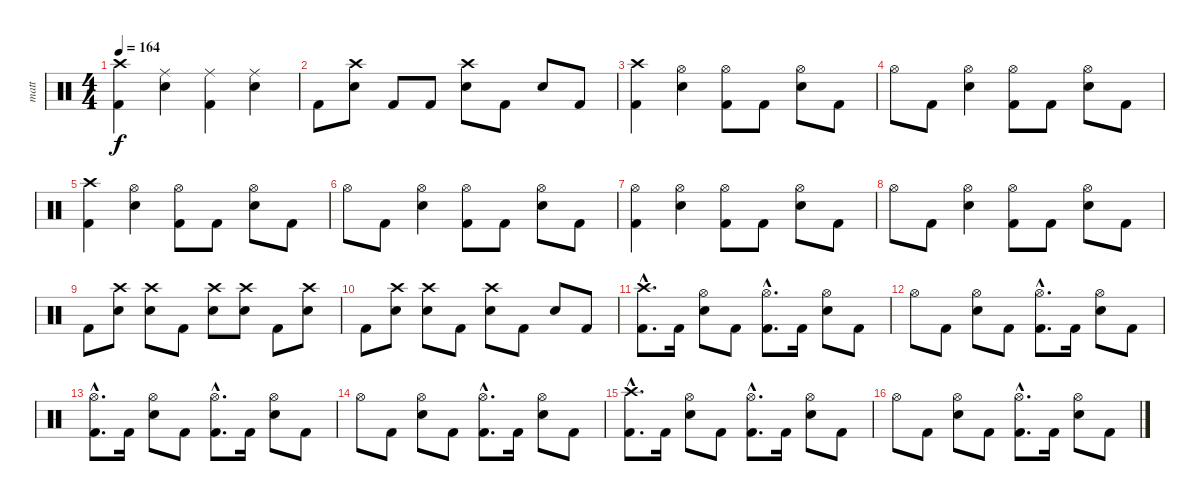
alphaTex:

\track ("matt" "matt") {instrument percussion}
\staff {score}
\articulation defaults
\ts (4 4)
\tempo 164
\clef neutral
\ks c
("Crash high (hit)" "Kick (hit) 2").4{dy f} ("Ride (middle)" "Electric Snare (hit)").4 ("Ride (middle)" "Kick (hit) 2").4 ("Ride (middle)" "Electric Snare (hit)").4 |
"Kick (hit) 2".8 ("Crash high (hit)" "Electric Snare (hit)").8 "Kick (hit) 2".8 "Kick (hit) 2".8 ("Crash high (hit)" "Electric Snare (hit)").8 "Kick (hit) 2".8 "Electric Snare (hit)".8 "Kick (hit) 2".8 |
("Crash high (hit)" "Kick (hit) 2").4 ("Hi-Hat (open)" "Electric Snare (hit)").4 ("Hi-Hat (open)" "Kick (hit) 2").8 "Kick (hit) 2".8 ("Hi-Hat (open)" "Electric Snare (hit)").8 "Kick (hit) 2".8 |
"Hi-Hat (open)".8 "Kick (hit) 2".8 ("Hi-Hat (open)" "Electric Snare (hit)").4 ("Hi-Hat (open)" "Kick (hit) 2").8 "Kick (hit) 2".8 ("Hi-Hat (open)" "Electric Snare (hit)").8 "Kick (hit) 2".8 |
("Crash high (hit)" "Kick (hit) 2").4 ("Hi-Hat (open)" "Electric Snare (hit)").4 ("Hi-Hat (open)" "Kick (hit) 2").8 "Kick (hit) 2".8 ("Hi-Hat (open)" "Electric Snare (hit)").8 "Kick (hit) 2".8 |
"Hi-Hat (open)".8 "Kick (hit) 2".8 ("Hi-Hat (open)" "Electric Snare (hit)").4 ("Hi-Hat (open)" "Kick (hit) 2").8 "Kick (hit) 2".8 ("Hi-Hat (open)" "Electric Snare (hit)").8 "Kick (hit) 2".8 |
("Hi-Hat (open)" "Kick (hit) 2").4 ("Hi-Hat (open)" "Electric Snare (hit)").4 ("Hi-Hat (open)" "Kick (hit) 2").8 "Kick (hit) 2".8 ("Hi-Hat (open)" "Electric Snare (hit)").8 "Kick (hit) 2".8 |
"Hi-Hat (open)".8 "Kick (hit) 2".8 ("Hi-Hat (open)" "Electric Snare (hit)").4 ("Hi-Hat (open)" "Kick (hit) 2").8 "Kick (hit) 2".8 ("Hi-Hat (open)" "Electric Snare (hit)").8 "Kick (hit) 2".8 |
"Kick (hit) 2".8 ("Crash high (hit)" "Electric Snare (hit)").8 ("Crash high (hit)" "Electric Snare (hit)").8 "Kick (hit) 2".8 ("Crash high (hit)" "Electric Snare (hit)").8 ("Crash high (hit)" "Electric Snare (hit)").8 "Kick (hit) 2".8 ("Crash high (hit)" "Electric Snare (hit)").8 |
"Kick (hit) 2".8 ("Crash high (hit)" "Electric Snare (hit)").8 ("Crash high (hit)" "Electric Snare (hit)").8 "Kick (hit) 2".8 ("Crash high (hit)" "Electric Snare (hit)").8 "Kick (hit) 2".8 "Electric Snare (hit)".8 "Kick (hit) 2".8 |
("Crash high (hit)"{hac} "Kick (hit) 2"{hac}).8{d} "Kick (hit) 2".16 ("Hi-Hat (open)" "Electric Snare (hit)").8 "Kick (hit) 2".8 ("Hi-Hat (open)"{hac} "Kick (hit) 2"{hac}).8{d} "Kick (hit) 2".16 ("Hi-Hat (open)" "Electric Snare (hit)").8 "Kick (hit) 2".8 |
"Hi-Hat (open)".8 "Kick (hit) 2".8 ("Hi-Hat (open)" "Electric Snare (hit)").8 "Kick (hit) 2".8 ("Hi-Hat (open)"{hac} "Kick (hit) 2"{hac}).8{d} "Kick (hit) 2".16 ("Hi-Hat (open)" "Electric Snare (hit)").8 "Kick (hit) 2".8 |
("Hi-Hat (open)"{hac} "Kick (hit) 2"{hac}).8{d} "Kick (hit) 2".16 ("Hi-Hat (open)" "Electric Snare (hit)").8 "Kick (hit) 2".8 ("Hi-Hat (open)"{hac} "Kick (hit) 2"{hac}).8{d} "Kick (hit) 2".16 ("Hi-Hat (open)" "Electric Snare (hit)").8 "Kick (hit) 2".8 |
"Hi-Hat (open)".8 "Kick (hit) 2".8 ("Hi-Hat (open)" "Electric Snare (hit)").8 "Kick (hit) 2".8 ("Hi-Hat (open)"{hac} "Kick (hit) 2"{hac}).8{d} "Kick (hit) 2".16 ("Hi-Hat (open)" "Electric Snare (hit)").8 "Kick (hit) 2".8 |
("Crash high (hit)"{hac} "Kick (hit) 2"{hac}).8{d} "Kick (hit) 2".16 ("Hi-Hat (open)" "Electric Snare (hit)").8 "Kick (hit) 2".8 ("Hi-Hat (open)"{hac} "Kick (hit) 2"{hac}).8{d} "Kick (hit) 2".16 ("Hi-Hat (open)" "Electric Snare (hit)").8 "Kick (hit) 2".8 |
"Hi-Hat (open)".8 "Kick (hit) 2".8 ("Hi-Hat (open)" "Electric Snare (hit)").8 "Kick (hit) 2".8 ("Hi-Hat (open)"{hac} "Kick (hit) 2"{hac}).8{d} "Kick (hit) 2".16 ("Hi-Hat (open)" "Electric Snare (hit)").8 "Kick (hit) 2".8
